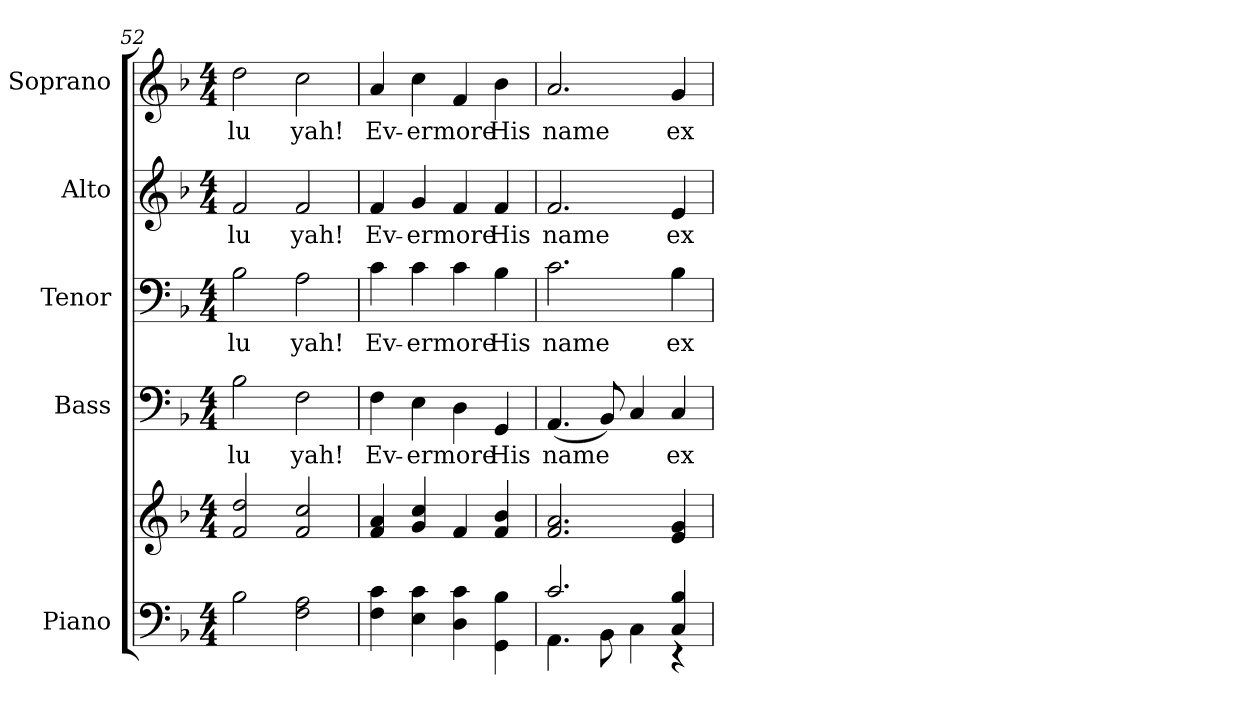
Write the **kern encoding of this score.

**kern	**kern	**kern	**text	**kern	**text	**kern	**text	**kern	**text
*part5	*part5	*part4	*part4	*part3	*part3	*part2	*part2	*part1	*part1
*staff6	*staff5	*staff4	*staff4	*staff3	*staff3	*staff2	*staff2	*staff1	*staff1
*I"Piano	*	*I"Bass	*	*I"Tenor	*	*I"Alto	*	*I"Soprano	*
*I'Pno.	*	*I'B.	*	*I'T.	*	*I'A.	*	*I'S.	*
!!LO:PB:g=z
*clefF4	*clefG2	*clefF4	*	*clefF4	*	*clefG2	*	*clefG2	*
*k[b-]	*k[b-]	*k[b-]	*	*k[b-]	*	*k[b-]	*	*k[b-]	*
*F:	*F:	*F:	*	*F:	*	*F:	*	*F:	*
*M4/4	*M4/4	*M4/4	*	*M4/4	*	*M4/4	*	*M4/4	*
=52	=52	=52	=52	=52	=52	=52	=52	=52	=52
!	!	!	!LO:LY:b:color=#000000	!	!	!	!	!	!
!	!	!	!	!	!LO:LY:b:color=#000000	!	!	!	!
!	!	!	!	!	!	!	!LO:LY:b:color=#000000	!	!
!	!	!	!	!	!	!	!	!	!LO:LY:b:color=#000000
2B-i\	2fi/ 2ddi	2B-i\	lu	2B-i\	lu	2fi/	lu	2ddi\	lu
!	!	!	!LO:LY:b:color=#000000	!	!	!	!	!	!
!	!	!	!	!	!LO:LY:b:color=#000000	!	!	!	!
!	!	!	!	!	!	!	!LO:LY:b:color=#000000	!	!
!	!	!	!	!	!	!	!	!	!LO:LY:b:color=#000000
2Fi\ 2Ai	2fi/ 2cci	2Fi\	yah!	2Ai\	yah!	2fi/	yah!	2cci\	yah!
=53	=53	=53	=53	=53	=53	=53	=53	=53	=53
!	!	!	!LO:LY:b:color=#000000	!	!	!	!	!	!
!	!	!	!	!	!LO:LY:b:color=#000000	!	!	!	!
!	!	!	!	!	!	!	!LO:LY:b:color=#000000	!	!
!	!	!	!	!	!	!	!	!	!LO:LY:b:color=#000000
4Fi\ 4ci	4fi/ 4ai	4Fi\	Ev-	4ci\	Ev-	4fi/	Ev-	4ai/	Ev-
!	!	!	!LO:LY:b:color=#000000	!	!	!	!	!	!
!	!	!	!	!	!LO:LY:b:color=#000000	!	!	!	!
!	!	!	!	!	!	!	!LO:LY:b:color=#000000	!	!
!	!	!	!	!	!	!	!	!	!LO:LY:b:color=#000000
4Ei\ 4ci	4gi/ 4cci	4Ei\	-er	4ci\	-er	4gi/	-er	4cci\	-er
!	!	!	!LO:LY:b:color=#000000	!	!	!	!	!	!
!	!	!	!	!	!LO:LY:b:color=#000000	!	!	!	!
!	!	!	!	!	!	!	!LO:LY:b:color=#000000	!	!
!	!	!	!	!	!	!	!	!	!LO:LY:b:color=#000000
4Di\ 4ci	4fi/	4Di\	more	4ci\	more	4fi/	more	4fi/	more
!	!	!	!LO:LY:b:color=#000000	!	!	!	!	!	!
!	!	!	!	!	!LO:LY:b:color=#000000	!	!	!	!
!	!	!	!	!	!	!	!LO:LY:b:color=#000000	!	!
!	!	!	!	!	!	!	!	!	!LO:LY:b:color=#000000
4GGi\ 4B-i	4fi/ 4b-i	4GGi/	His	4B-i\	His	4fi/	His	4b-i\	His
!!LO:PB:g=z
=54	=54	=54	=54	=54	=54	=54	=54	=54	=54
*^	*	*	*	*	*	*	*	*	*
!	!	!	!	!LO:LY:b:color=#000000	!	!	!	!	!	!
!	!	!	!	!	!	!LO:LY:b:color=#000000	!	!	!	!
!	!	!	!	!	!	!	!	!LO:LY:b:color=#000000	!	!
!	!	!	!	!	!	!	!	!	!	!LO:LY:b:color=#000000
2.ci/	4.AAi\	2.fi/ 2.ai	(4.AAi/	name	2.ci\	name	2.fi/	name	2.ai/	name
.	8BB-i\	.	8BB-i/)	.	.	.	.	.	.	.
.	4Ci\	.	4Ci/	.	.	.	.	.	.	.
!	!	!	!	!LO:LY:b:color=#000000	!	!	!	!	!	!
!	!	!	!	!	!	!LO:LY:b:color=#000000	!	!	!	!
!	!	!	!	!	!	!	!	!LO:LY:b:color=#000000	!	!
!	!	!	!	!	!	!	!	!	!	!LO:LY:b:color=#000000
4Ci/ 4B-i	4r	4ei/ 4gi	4Ci/	ex	4B-i\	ex	4ei/	ex	4gi/	ex
*v	*v	*	*	*	*	*	*	*	*	*
=	=	=	=	=	=	=	=	=	=
*-	*-	*-	*-	*-	*-	*-	*-	*-	*-
